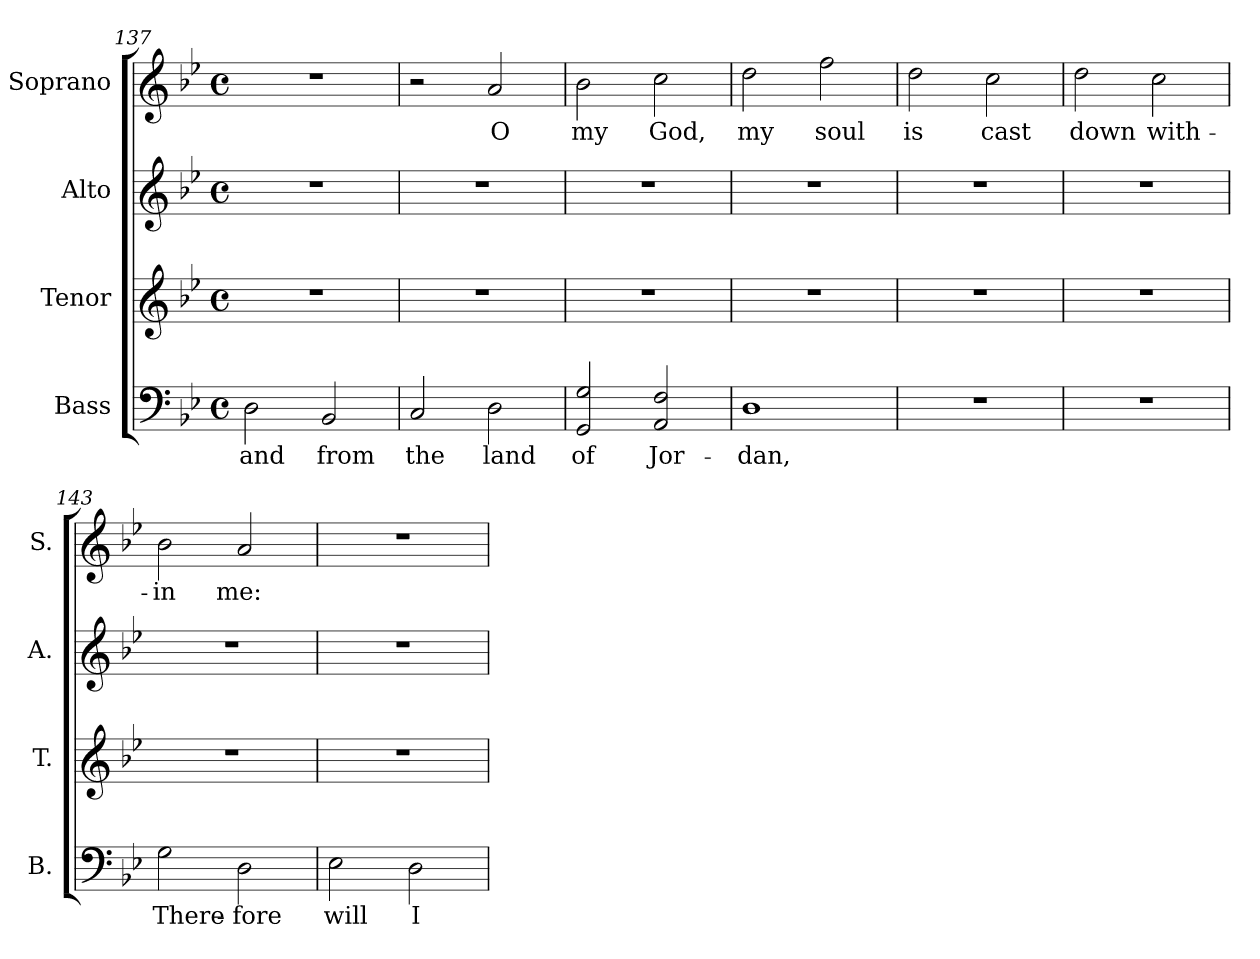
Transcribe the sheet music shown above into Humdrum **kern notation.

**kern	**text	**kern	**kern	**kern	**text
*part4	*part4	*part3	*part2	*part1	*part1
*staff4	*staff4	*staff3	*staff2	*staff1	*staff1
*I"Bass	*	*I"Tenor	*I"Alto	*I"Soprano	*
*I'B.	*	*I'T.	*I'A.	*I'S.	*
*clefF4	*	*clefG2	*clefG2	*clefG2	*
*k[b-e-]	*	*k[b-e-]	*k[b-e-]	*k[b-e-]	*
*g:	*	*g:	*g:	*g:	*
*M4/4	*	*M4/4	*M4/4	*M4/4	*
*met(c)	*	*met(c)	*met(c)	*met(c)	*
=137	=137	=137	=137	=137	=137
!	!LO:LY:b:color=#000000	!	!	!	!
2Di\	and	1r	1r	1r	.
!	!LO:LY:b:color=#000000	!	!	!	!
2BB-i/	from	.	.	.	.
=138	=138	=138	=138	=138	=138
!	!LO:LY:b:color=#000000	!	!	!	!
2Ci/	the	1r	1r	2r	.
!	!LO:LY:b:color=#000000	!	!	!	!
!	!	!	!	!	!LO:LY:b:color=#000000
2Di\	land	.	.	2ai/	O
=139	=139	=139	=139	=139	=139
!	!LO:LY:b:color=#000000	!	!	!	!
!	!	!	!	!	!LO:LY:b:color=#000000
2GGi/ 2Gi	of	1r	1r	2b-i\	my
!	!LO:LY:b:color=#000000	!	!	!	!
!	!	!	!	!	!LO:LY:b:color=#000000
2AAi/ 2Fi	Jor-	.	.	2cci\	God,
=140	=140	=140	=140	=140	=140
!	!LO:LY:b:color=#000000	!	!	!	!
!	!	!	!	!	!LO:LY:b:color=#000000
1Di	-dan,	1r	1r	2ddi\	my
!	!	!	!	!	!LO:LY:b:color=#000000
.	.	.	.	2ffi\	soul
=141	=141	=141	=141	=141	=141
!	!	!	!	!	!LO:LY:b:color=#000000
1r	.	1r	1r	2ddi\	is
!	!	!	!	!	!LO:LY:b:color=#000000
.	.	.	.	2cci\	cast
=142	=142	=142	=142	=142	=142
!	!	!	!	!	!LO:LY:b:color=#000000
1r	.	1r	1r	2ddi\	down
!	!	!	!	!	!LO:LY:b:color=#000000
.	.	.	.	2cci\	with-
=143	=143	=143	=143	=143	=143
!	!LO:LY:b:color=#000000	!	!	!	!
!	!	!	!	!	!LO:LY:b:color=#000000
2Gi\	There-	1r	1r	2b-i\	-in
!	!LO:LY:b:color=#000000	!	!	!	!
!	!	!	!	!	!LO:LY:b:color=#000000
2Di\	-fore	.	.	2ai/	me:
=144	=144	=144	=144	=144	=144
!	!LO:LY:b:color=#000000	!	!	!	!
2E-i\	will	1r	1r	1r	.
!	!LO:LY:b:color=#000000	!	!	!	!
2Di\	I	.	.	.	.
=	=	=	=	=	=
*-	*-	*-	*-	*-	*-
